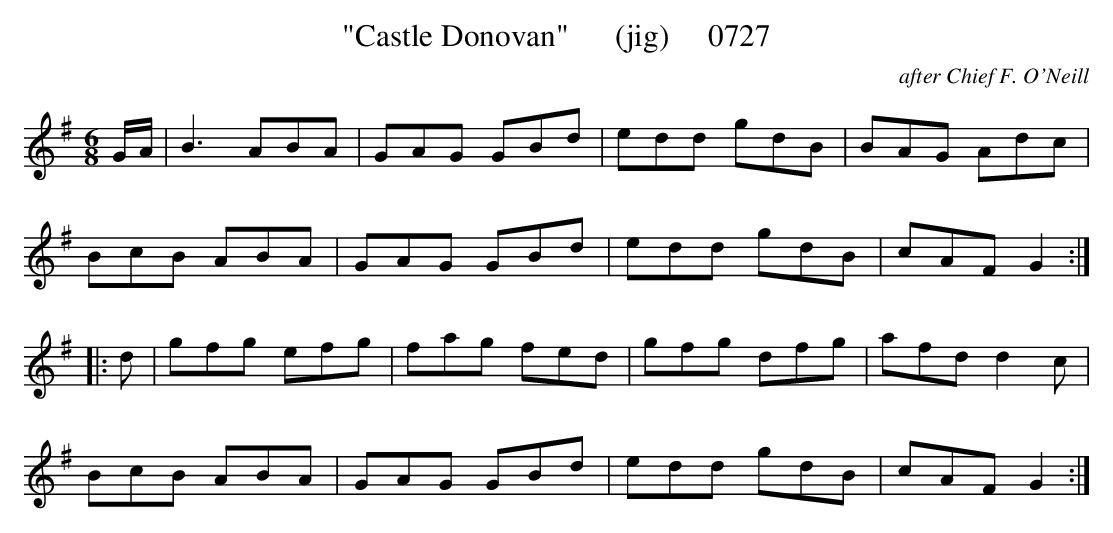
X:1
T:"Castle Donovan"      (jig)     0727
C:after Chief F. O'Neill
BRENNAN June 2003 (HTTP://WWW.SOSYOURMOM.COM)
M:6/8
L:1/8
K:G
G/2A/2|B3ABA|GAG GBd|edd gdB|BAG Adc|
BcB ABA|GAG GBd|edd gdB|cAF G2:|
|:d|gfg efg|fag fed|gfg dfg|afd d2c|
BcB ABA|GAG GBd|edd gdB|cAF G2:|
